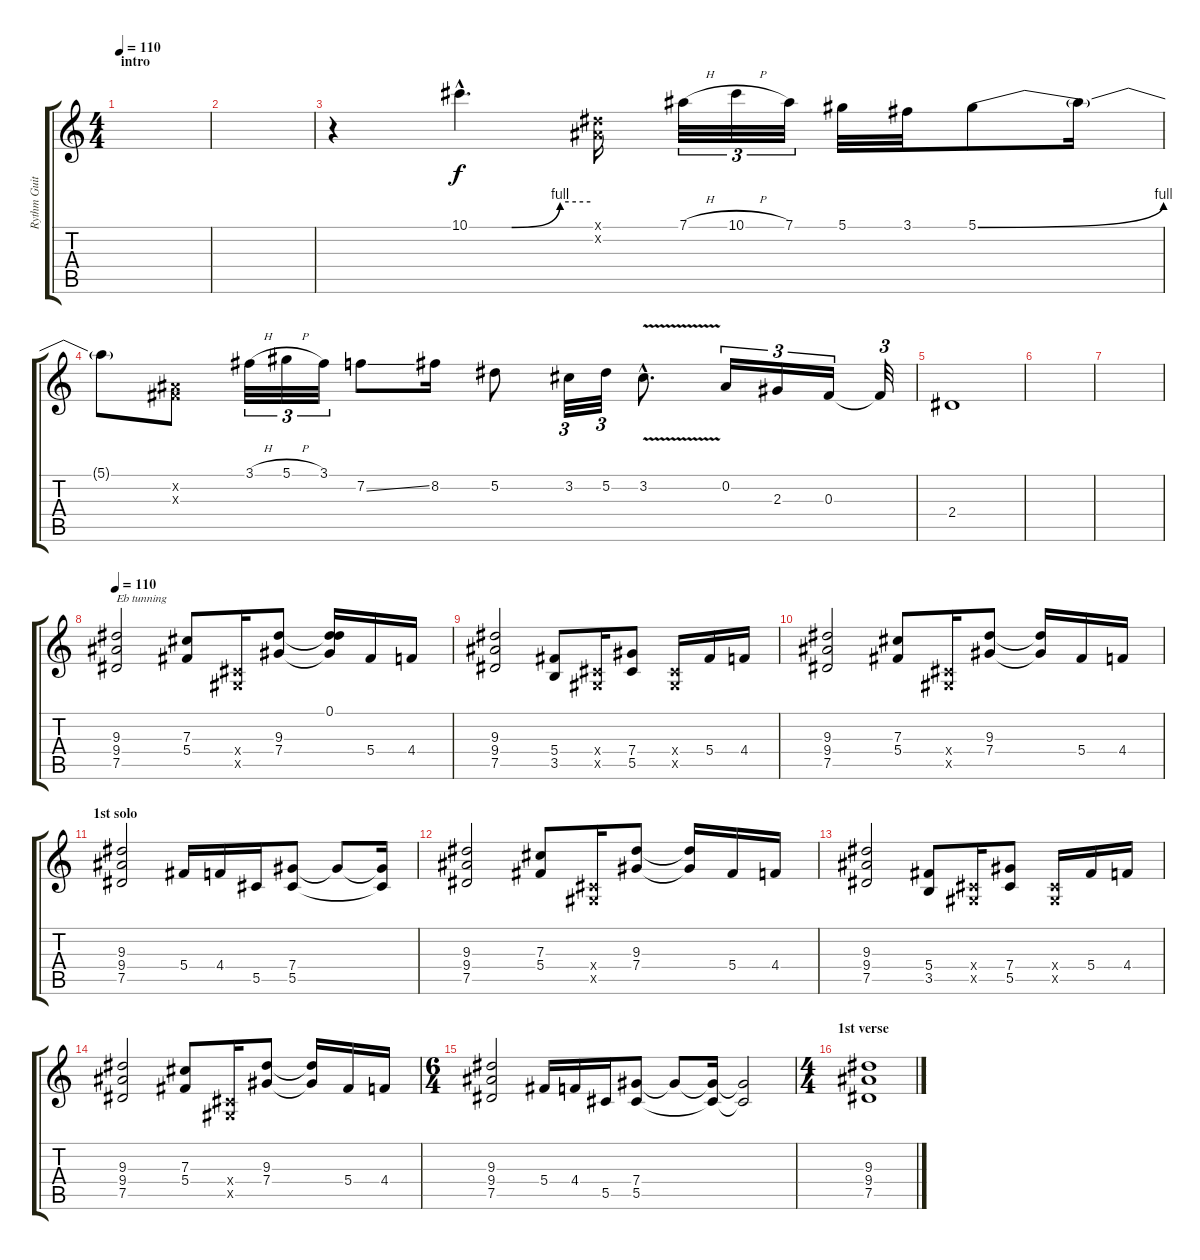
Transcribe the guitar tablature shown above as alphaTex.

\track ("Rythm Guitar" "Rythm Guit") {instrument distortionguitar}
\staff {score tabs}
\tuning (Eb4 Bb3 Gb3 Db3 Ab2 Eb2) {hide}
\ts (4 4)
\section ("" "intro")
\tempo 110
\tempo 40
\tempo 110
\clef g2
\ks c
|
|
r.4 10.1{be (custom 0 0 21 0 45 4 60 4) hac}.4{d} (0.1{x} 0.2{x}).16 7.1{h}.32{tu (3 2)} 10.1{h}.32{tu (3 2)} 7.1.32{tu (3 2)} 5.1.32 3.1.32 5.1{be (bend 0 0 60 4)}.8 5.1{t}.16 |
5.1{t}.8 (0.2{x} 0.3{x}).8 3.1{h}.32{tu (3 2)} 5.1{h}.32{tu (3 2)} 3.1.32{tu (3 2)} 7.2{ss}.8 8.2.16 5.2.8 3.2.32{tu (3 2)} 5.2.32{tu (3 2)} 3.2{v hac}.8{d} 0.2.16{tu (3 2)} 2.3.16{tu (3 2)} 0.3.16{tu (3 2)} 0.3{t}.32{tu (3 2)} |
2.4.1 |
|
|
\tempo 110
(9.3 9.4 7.5).2{txt "Eb tunning"} (7.3 5.4).8 (0.4{x} 0.5{x}).16 (9.3 7.4).8 (0.1 9.3{t} 7.4{t}).16 5.4.16 4.4.16 |
(9.3 9.4 7.5).2 (5.4 3.5).8 (0.4{x} 0.5{x}).16 (7.4 5.5).8 (0.4{x} 0.5{x}).16 5.4.16 4.4.16 |
(9.3 9.4 7.5).2 (7.3 5.4).8 (0.4{x} 0.5{x}).16 (9.3 7.4).8 (9.3{t} 7.4{t}).16 5.4.16 4.4.16 |
\section ("" "1st solo")
(9.3 9.4 7.5).2 5.4.16 4.4.16 5.5.16 (7.4 5.5).8 7.4{t}.8 (7.4{t} 5.5{t}).16 |
(9.3 9.4 7.5).2 (7.3 5.4).8 (0.4{x} 0.5{x}).16 (9.3 7.4).8 (9.3{t} 7.4{t}).16 5.4.16 4.4.16 |
(9.3 9.4 7.5).2 (5.4 3.5).8 (0.4{x} 0.5{x}).16 (7.4 5.5).8 (0.4{x} 0.5{x}).16 5.4.16 4.4.16 |
(9.3 9.4 7.5).2 (7.3 5.4).8 (0.4{x} 0.5{x}).16 (9.3 7.4).8 (9.3{t} 7.4{t}).16 5.4.16 4.4.16 |
\ts (6 4)
(9.3 9.4 7.5).2 5.4.16 4.4.16 5.5.16 (7.4 5.5).8 7.4{t}.8 (7.4{t} 5.5{t}).16 (7.4{t} 5.5{t}).2 |
\ts (4 4)
\section ("" "1st verse")
(9.3 9.4 7.5).1
